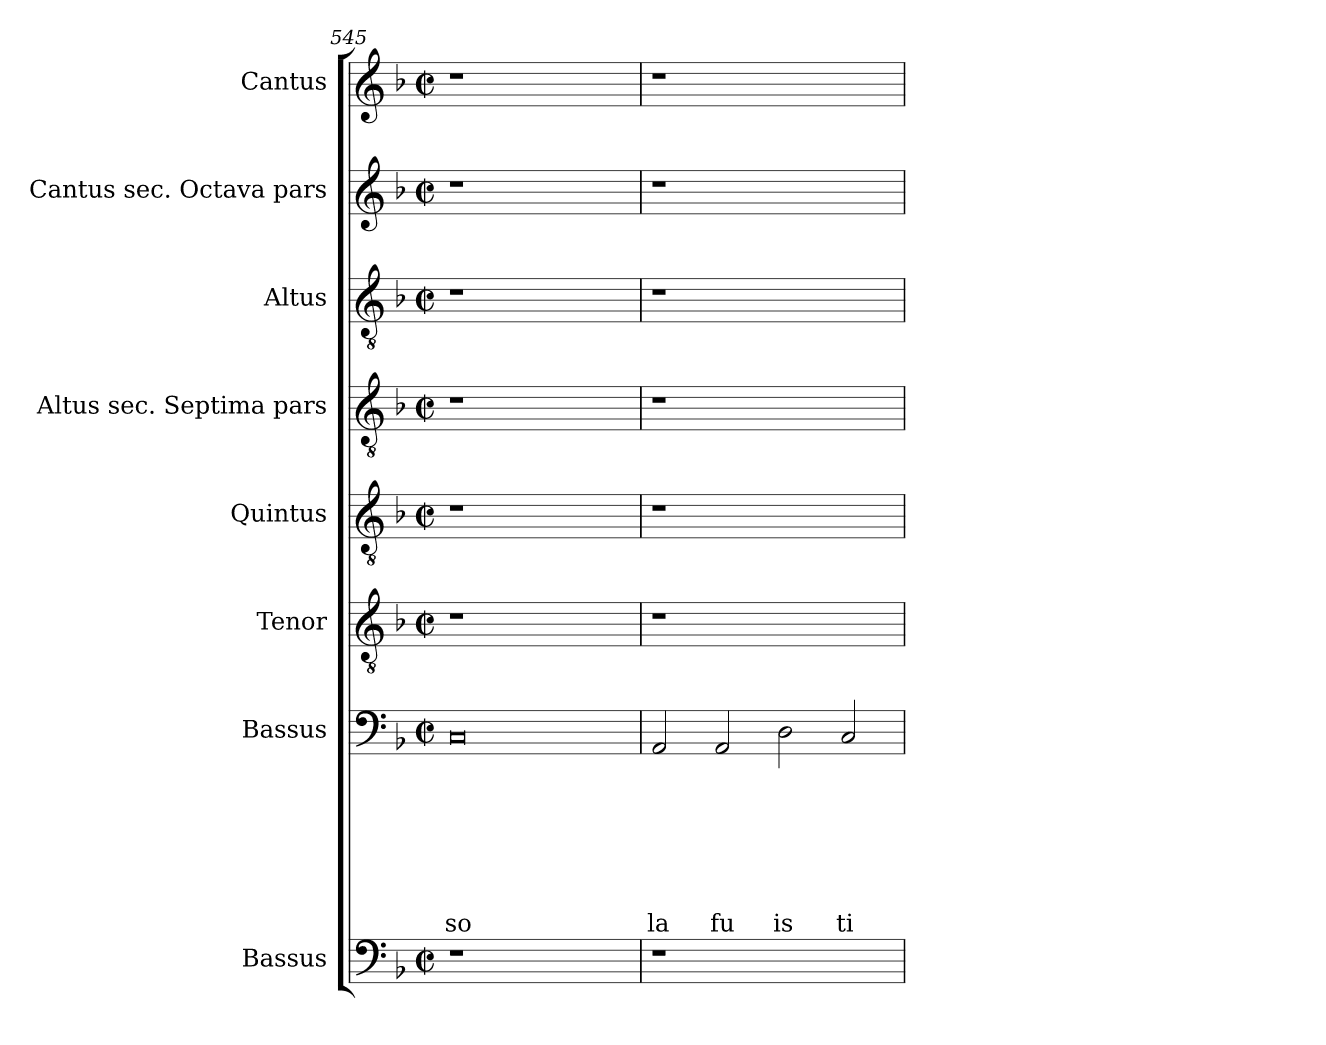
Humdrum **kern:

**kern	**kern	**text	**text	**text	**text	**text	**text	**text	**kern	**kern	**kern	**kern	**kern	**kern
*part8	*part7	*part7	*part7	*part7	*part7	*part7	*part7	*part7	*part6	*part5	*part4	*part3	*part2	*part1
*staff8	*staff7	*staff7	*staff7	*staff7	*staff7	*staff7	*staff7	*staff7	*staff6	*staff5	*staff4	*staff3	*staff2	*staff1
*I"Bassus	*I"Bassus	*	*	*	*	*	*	*	*I"Tenor	*I"Quintus	*I"Altus sec. Septima pars	*I"Altus	*I"Cantus sec. Octava pars	*I"Cantus
*	*I'Bassus	*	*	*	*	*	*	*	*I'Tenor	*I'Quintus	*	*I'Altus	*	*I'Cantus
*clefF4	*clefF4	*	*	*	*	*	*	*	*clefGv2	*clefGv2	*clefGv2	*clefGv2	*clefG2	*clefG2
*k[b-]	*k[b-]	*	*	*	*	*	*	*	*k[b-]	*k[b-]	*k[b-]	*k[b-]	*k[b-]	*k[b-]
*F:	*F:	*	*	*	*	*	*	*	*F:	*F:	*F:	*F:	*F:	*F:
*M2/2	*M2/2	*	*	*	*	*	*	*	*M2/2	*M2/2	*M2/2	*M2/2	*M2/2	*M2/2
*met(c|)	*met(c|)	*	*	*	*	*	*	*	*met(c|)	*met(c|)	*met(c|)	*met(c|)	*met(c|)	*met(c|)
=545	=545	=545	=545	=545	=545	=545	=545	=545	=545	=545	=545	=545	=545	=545
!	!	!	!	!	!	!	!	!LO:LY:b	!	!	!	!	!	!
1r	0C	.	.	.	.	.	.	so	1r	1r	1r	1r	1r	1r
1ryy	.	.	.	.	.	.	.	.	1ryy	1ryy	1ryy	1ryy	1ryy	1ryy
=546	=546	=546	=546	=546	=546	=546	=546	=546	=546	=546	=546	=546	=546	=546
!	!	!	!	!	!	!	!	!LO:LY:b	!	!	!	!	!	!
1r	2AA/	.	.	.	.	.	.	la	1r	1r	1r	1r	1r	1r
!	!	!	!	!	!	!	!	!LO:LY:b	!	!	!	!	!	!
.	2AA/	.	.	.	.	.	.	fu	.	.	.	.	.	.
!	!	!	!	!	!	!	!	!LO:LY:b	!	!	!	!	!	!
1ryy	2D\	.	.	.	.	.	.	is	1ryy	1ryy	1ryy	1ryy	1ryy	1ryy
!	!	!	!	!	!	!	!	!LO:LY:b	!	!	!	!	!	!
.	2C/	.	.	.	.	.	.	ti	.	.	.	.	.	.
=	=	=	=	=	=	=	=	=	=	=	=	=	=	=
*-	*-	*-	*-	*-	*-	*-	*-	*-	*-	*-	*-	*-	*-	*-
